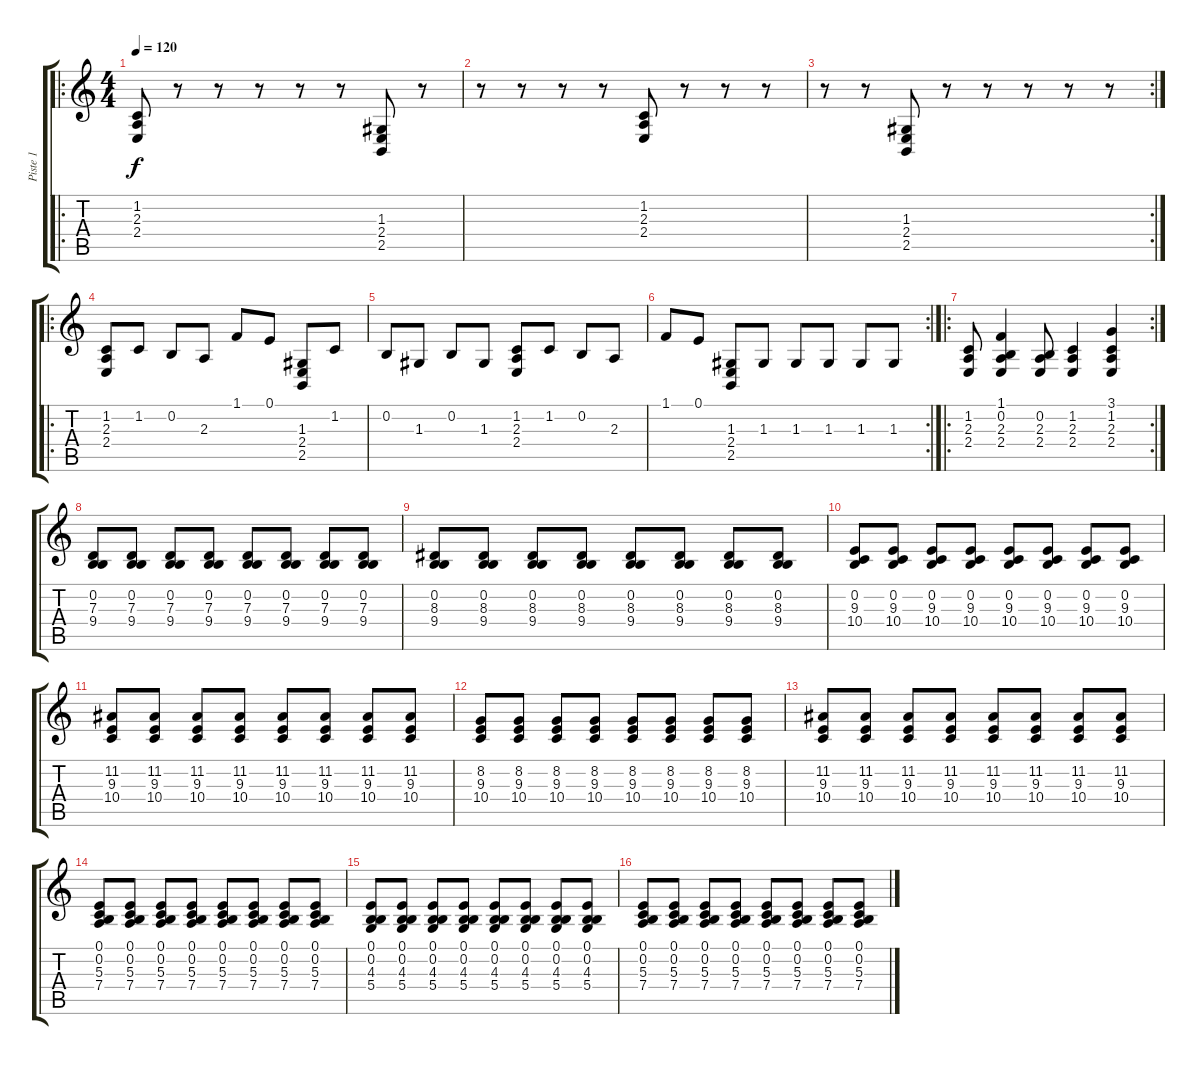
\track ("Piste 1" "Piste 1") {instrument acousticgrandpiano}
\staff {score tabs}
\tuning (E4 B3 G3 D3 A2 E2) {hide}
\ro
\ts (4 4)
\tempo 120
\clef g2
\ks c
(1.2 2.3 2.4).8{dy f instrument acousticgrandpiano} r.8 r.8 r.8 r.8 r.8 (1.3 2.4 2.5).8 r.8 |
r.8 r.8 r.8 r.8 (1.2 2.3 2.4).8 r.8 r.8 r.8 |
\rc 2
r.8 r.8 (1.3 2.4 2.5).8 r.8 r.8 r.8 r.8 r.8 |
\ro
(1.2 2.3 2.4).8 1.2.8 0.2.8 2.3.8 1.1.8 0.1.8 (1.3 2.4 2.5).8 1.2.8 |
0.2.8 1.3.8 0.2.8 1.3.8 (1.2 2.3 2.4).8 1.2.8 0.2.8 2.3.8 |
\rc 2
1.1.8 0.1.8 (1.3 2.4 2.5).8 1.3.8 1.3.8 1.3.8 1.3.8 1.3.8 |
\ro
\rc 2
(1.2 2.3 2.4).8{instrument tangoaccordion} (1.1 0.2 2.3 2.4).4 (0.2 2.3 2.4).8 (1.2 2.3 2.4).4 (3.1 1.2 2.3 2.4).4 |
(0.2 7.3 9.4).8{instrument stringensemble1} (0.2 7.3 9.4).8 (0.2 7.3 9.4).8 (0.2 7.3 9.4).8 (0.2 7.3 9.4).8 (0.2 7.3 9.4).8 (0.2 7.3 9.4).8 (0.2 7.3 9.4).8 |
(0.2 8.3 9.4).8 (0.2 8.3 9.4).8 (0.2 8.3 9.4).8 (0.2 8.3 9.4).8 (0.2 8.3 9.4).8 (0.2 8.3 9.4).8 (0.2 8.3 9.4).8 (0.2 8.3 9.4).8 |
(0.2 9.3 10.4).8 (0.2 9.3 10.4).8 (0.2 9.3 10.4).8 (0.2 9.3 10.4).8 (0.2 9.3 10.4).8 (0.2 9.3 10.4).8 (0.2 9.3 10.4).8 (0.2 9.3 10.4).8 |
(11.2 9.3 10.4).8 (11.2 9.3 10.4).8 (11.2 9.3 10.4).8 (11.2 9.3 10.4).8 (11.2 9.3 10.4).8 (11.2 9.3 10.4).8 (11.2 9.3 10.4).8 (11.2 9.3 10.4).8 |
(8.2 9.3 10.4).8 (8.2 9.3 10.4).8 (8.2 9.3 10.4).8 (8.2 9.3 10.4).8 (8.2 9.3 10.4).8 (8.2 9.3 10.4).8 (8.2 9.3 10.4).8 (8.2 9.3 10.4).8 |
(11.2 9.3 10.4).8 (11.2 9.3 10.4).8 (11.2 9.3 10.4).8 (11.2 9.3 10.4).8 (11.2 9.3 10.4).8 (11.2 9.3 10.4).8 (11.2 9.3 10.4).8 (11.2 9.3 10.4).8 |
(0.1 0.2 5.3 7.4).8 (0.1 0.2 5.3 7.4).8 (0.1 0.2 5.3 7.4).8 (0.1 0.2 5.3 7.4).8 (0.1 0.2 5.3 7.4).8 (0.1 0.2 5.3 7.4).8 (0.1 0.2 5.3 7.4).8 (0.1 0.2 5.3 7.4).8 |
(0.1 0.2 4.3 5.4).8 (0.1 0.2 4.3 5.4).8 (0.1 0.2 4.3 5.4).8 (0.1 0.2 4.3 5.4).8 (0.1 0.2 4.3 5.4).8 (0.1 0.2 4.3 5.4).8 (0.1 0.2 4.3 5.4).8 (0.1 0.2 4.3 5.4).8 |
(0.1 0.2 5.3 7.4).8 (0.1 0.2 5.3 7.4).8 (0.1 0.2 5.3 7.4).8 (0.1 0.2 5.3 7.4).8 (0.1 0.2 5.3 7.4).8 (0.1 0.2 5.3 7.4).8 (0.1 0.2 5.3 7.4).8 (0.1 0.2 5.3 7.4).8
